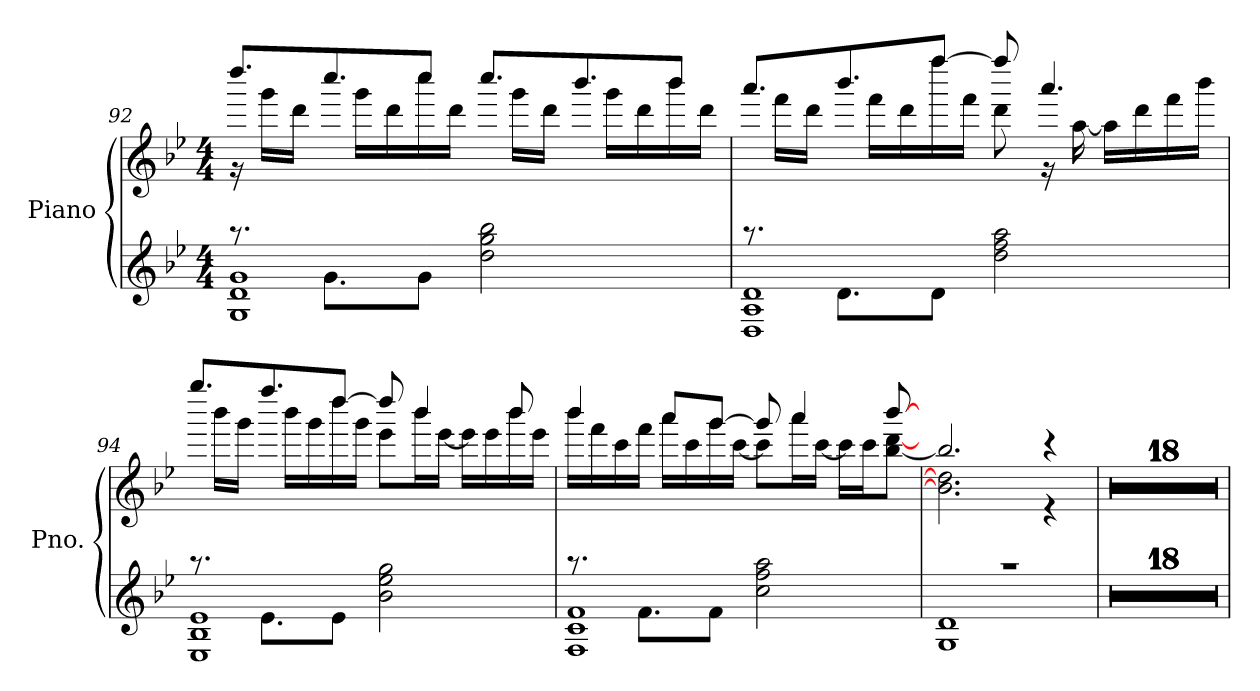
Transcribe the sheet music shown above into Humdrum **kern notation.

**kern	**kern
*part1	*part1
*staff2	*staff1
*I"Piano	*
*I'Pno.	*
!!LO:PB:g=z
*clefG2	*clefG2
*k[b-e-]	*k[b-e-]
*M4/4	*M4/4
=92	=92
*^	*^
1G 1d 1g	8.raa	8.dddd/L	16r
.	.	.	16ggg\LL
.	.	.	16ddd\JJ
.	8.g\L	8.cccc/	16ryy
.	.	.	16ggg\LL
.	.	.	16ddd\
.	8g\J	8cccc/J	16cccc\
.	.	.	16ddd\JJ
.	2dd\ 2gg\ 2bb-\	8.cccc/L	16ryy
.	.	.	16ggg\LL
.	.	.	16ddd\JJ
.	.	8.bbb-/	16ryy
.	.	.	16ggg\LL
.	.	.	16ddd\
.	.	8bbb-/J	16bbb-\
.	.	.	16ddd\JJ
=93	=93	=93	=93
1D 1A 1d	8.raa	8.aaa/L	16ryy
.	.	.	16fff\LL
.	.	.	16ddd\JJ
.	8.d\L	8.bbb-/	16ryy
.	.	.	16fff\LL
.	.	.	16ddd\
.	8d\J	[8ffff/J	16ffff\
.	.	.	16fff\JJ
.	2dd\ 2ff\ 2aa\	8ffff/]	8ddd\
.	.	4.aaa/	16r
.	.	.	[16aa\
.	.	.	16aa\LL]
.	.	.	16ddd\
.	.	.	16fff\
.	.	.	16bbb-\JJ
!!LO:LB:g=z	!!
=94	=94	=94	=94
1E- 1B- 1e-	8.raa	8.gggg/L	16ryy
.	.	.	16bbb-\LL
.	.	.	16ggg\JJ
.	8.e-\L	8.ffff/	16ryy
.	.	.	16bbb-\LL
.	.	.	16ggg\
.	8e-\J	[8dddd/J	16dddd\
.	.	.	16ggg\JJ
.	2b-\ 2ee-\ 2gg\	8dddd/]	8eee-\L
.	.	4bbb-/	16bbb-\L
.	.	.	[16eee-\JJ
.	.	.	16eee-\LL]
.	.	.	16eee-\
.	.	8bbb-/	16bbb-\
.	.	.	16eee-\JJ
=95	=95	=95	=95
1F 1c 1f	8.raa	4bbb-/	16bbb-\LL
.	.	.	16fff\
.	.	.	16ccc\
.	8.f\L	.	16fff\JJ
.	.	8aaa/L	16aaa\LL
.	.	.	16ccc\
.	8f\J	[8ggg/J	16ggg\
.	.	.	[16ccc\JJ
.	2cc\ 2ff\ 2aa\	8ggg/]	8ccc\L]
.	.	4aaa/	16aaa\L
.	.	.	[16ccc\JJ
.	.	.	16ccc\LL]
.	.	.	16ccc\J
.	.	[8bbb-/	[8bb-\ [8ddd\J
=96	=96	=96	=96
1G 1d	1raa	2.bb-/]	2.b-\] 2.dd\]
.	.	4r	4r
=97	=97	=97	=97
1r	1r	1r	1r
*v	*v	*	*
*	*v	*v
=98	=98
1r	1r
!!LO:LB:g=z
=99	=99
1r	1r
=100	=100
1r	1r
=101	=101
1r	1r
=102	=102
1r	1r
=103	=103
1r	1r
=104	=104
1r	1r
=105	=105
1r	1r
=106	=106
1r	1r
=107	=107
1r	1r
=108	=108
1r	1r
=109	=109
1r	1r
=110	=110
1r	1r
=111	=111
1r	1r
=112	=112
1r	1r
=113	=113
1r	1r
=114	=114
1r	1r
=	=
*-	*-
